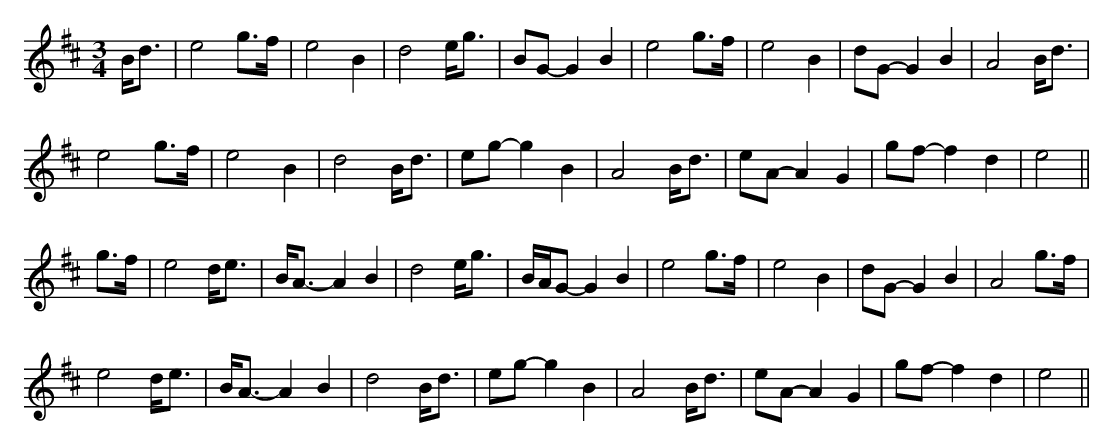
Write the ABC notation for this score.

X:1
M:3/4
K:Edor
B<d|e4 g>f|e4 B2|d4 e<g|BG- G2 B2|e4 g>f|e4 B2|dG- G2 B2|A4 B<d|
e4 g>f|e4 B2|d4 B<d|eg- g2 B2|A4 B<d|eA- A2 G2|gf- f2 d2|e4||
g>f|e4 d<e|B<A- A2 B2|d4 e<g|B/A/G- G2 B2|e4 g>f|e4 B2|dG- G2 B2|A4 g>f|
e4 d<e|B<A- A2 B2|d4 B<d|eg- g2 B2|A4 B<d|eA- A2 G2|gf- f2 d2|e4||
